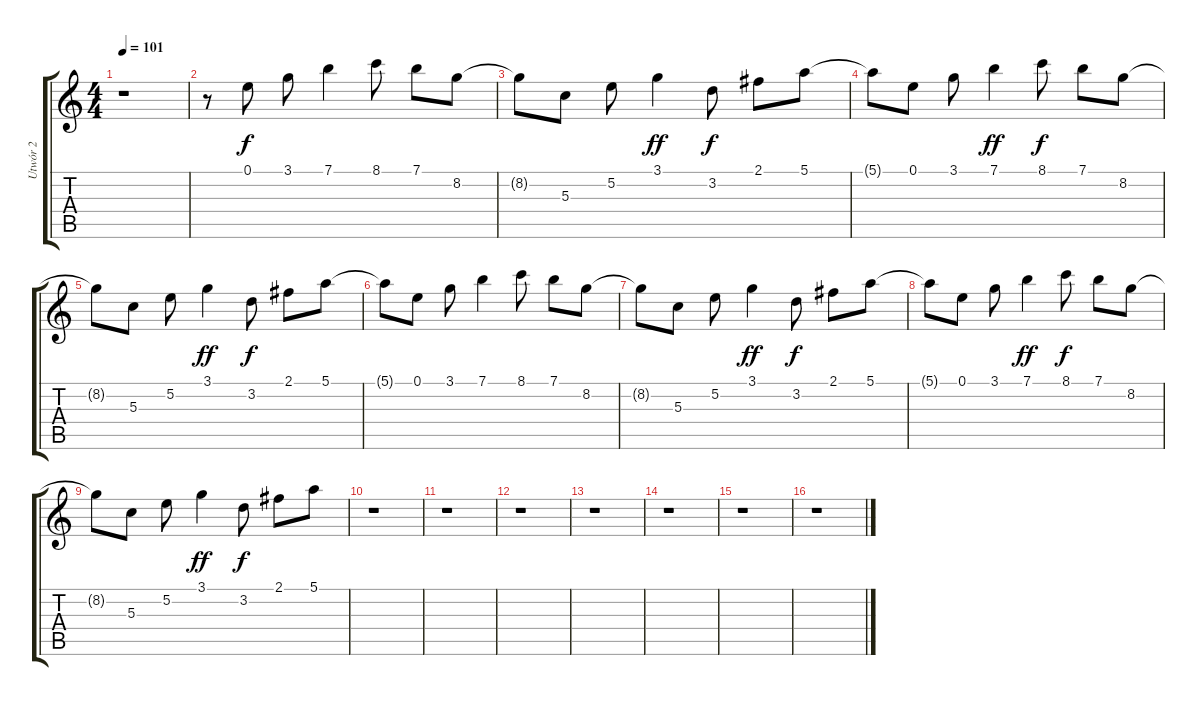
\track ("Utwór 2" "Utwór 2") {instrument distortionguitar}
\staff {score tabs}
\tuning (E4 B3 G3 D3 A2 E2) {hide}
\ts (4 4)
\tempo 101
\clef g2
\ks c
r.1{dy mf} |
r.8 0.1.8{dy f} 3.1.8 7.1.4 8.1.8 7.1.8 8.2.8 |
8.2{t}.8 5.3.8 5.2.8 3.1.4{dy ff} 3.2.8{dy f} 2.1.8 5.1.8 |
5.1{t}.8 0.1.8 3.1.8 7.1.4{dy ff} 8.1.8{dy f} 7.1.8 8.2.8 |
8.2{t}.8 5.3.8 5.2.8 3.1.4{dy ff} 3.2.8{dy f} 2.1.8 5.1.8 |
5.1{t}.8 0.1.8 3.1.8 7.1.4 8.1.8 7.1.8 8.2.8 |
8.2{t}.8 5.3.8 5.2.8 3.1.4{dy ff} 3.2.8{dy f} 2.1.8 5.1.8 |
5.1{t}.8 0.1.8 3.1.8 7.1.4{dy ff} 8.1.8{dy f} 7.1.8 8.2.8 |
8.2{t}.8 5.3.8 5.2.8 3.1.4{dy ff} 3.2.8{dy f} 2.1.8 5.1.8 |
r.1 |
r.1 |
r.1 |
r.1 |
r.1 |
r.1 |
r.1
